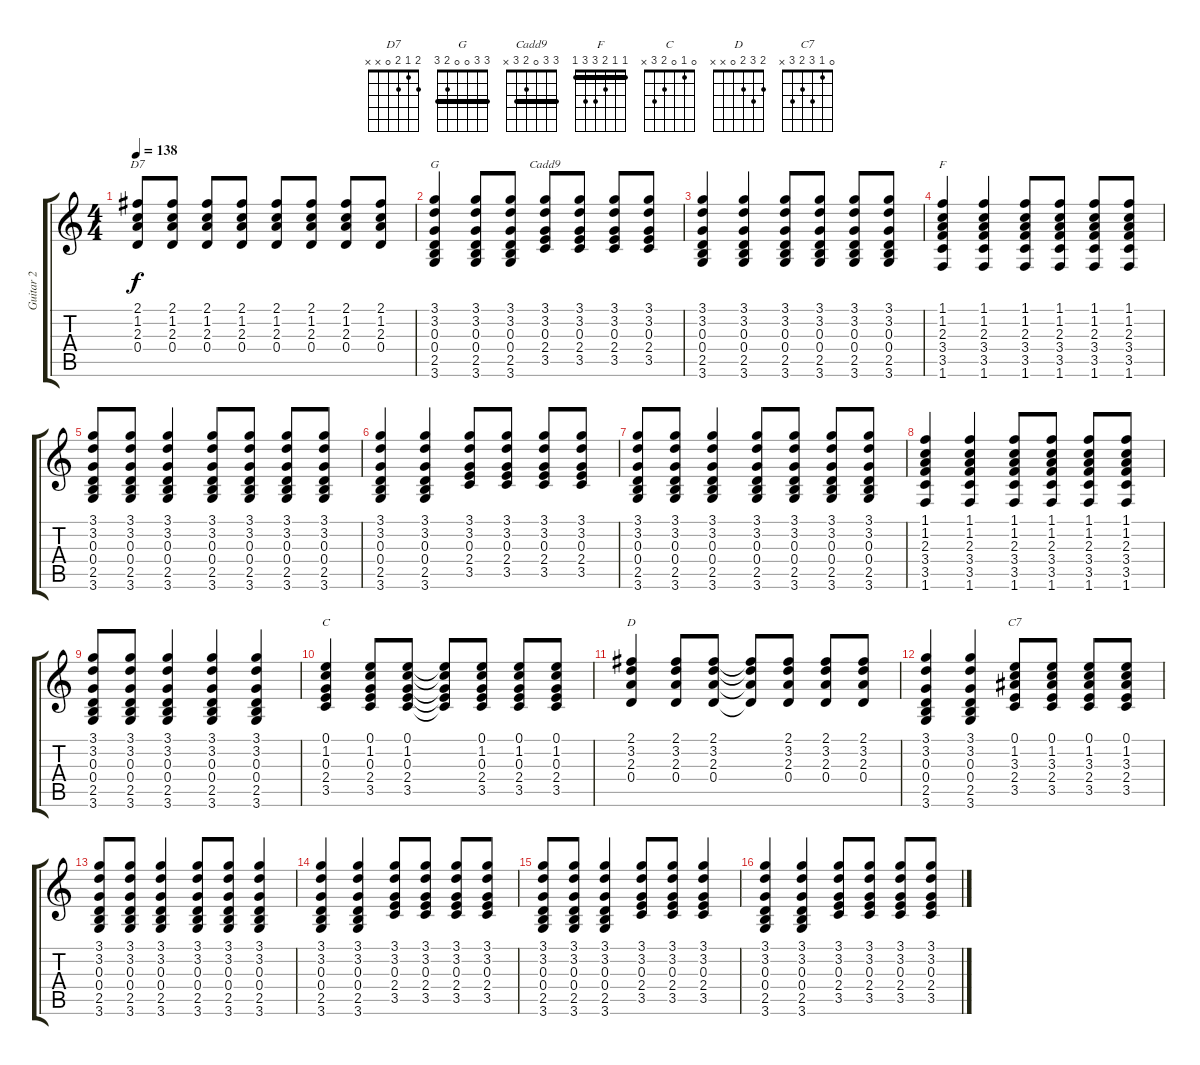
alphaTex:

\track ("Guitar 2" "Guitar 2") {instrument acousticguitarsteel}
\staff {score tabs}
\tuning (E4 B3 G3 D3 A2 E2) {hide}
\chord ("D7" 2 1 2 0 x x)
\chord ("G" 3 3 0 0 2 3) {barre 3}
\chord ("Cadd9" 3 3 0 2 3 x) {barre 3}
\chord ("F" 1 1 2 3 3 1) {barre 1}
\chord ("C" 0 1 0 2 3 x)
\chord ("D" 2 3 2 0 x x)
\chord ("C7" 0 1 3 2 3 x)
\ts (4 4)
\tempo 138
\clef g2
\ks c
(2.1 1.2 2.3 0.4).8{ch "D7" dy f} (2.1 1.2 2.3 0.4).8 (2.1 1.2 2.3 0.4).8 (2.1 1.2 2.3 0.4).8 (2.1 1.2 2.3 0.4).8 (2.1 1.2 2.3 0.4).8 (2.1 1.2 2.3 0.4).8 (2.1 1.2 2.3 0.4).8 |
(3.1 3.2 0.3 0.4 2.5 3.6).4{ch "G"} (3.1 3.2 0.3 0.4 2.5 3.6).8 (3.1 3.2 0.3 0.4 2.5 3.6).8 (3.1 3.2 0.3 2.4 3.5).8{ch "Cadd9"} (3.1 3.2 0.3 2.4 3.5).8 (3.1 3.2 0.3 2.4 3.5).8 (3.1 3.2 0.3 2.4 3.5).8 |
(3.1 3.2 0.3 0.4 2.5 3.6).4 (3.1 3.2 0.3 0.4 2.5 3.6).4 (3.1 3.2 0.3 0.4 2.5 3.6).8 (3.1 3.2 0.3 0.4 2.5 3.6).8 (3.1 3.2 0.3 0.4 2.5 3.6).8 (3.1 3.2 0.3 0.4 2.5 3.6).8 |
(1.1 1.2 2.3 3.4 3.5 1.6).4{ch "F"} (1.1 1.2 2.3 3.4 3.5 1.6).4 (1.1 1.2 2.3 3.4 3.5 1.6).8 (1.1 1.2 2.3 3.4 3.5 1.6).8 (1.1 1.2 2.3 3.4 3.5 1.6).8 (1.1 1.2 2.3 3.4 3.5 1.6).8 |
(3.1 3.2 0.3 0.4 2.5 3.6).8 (3.1 3.2 0.3 0.4 2.5 3.6).8 (3.1 3.2 0.3 0.4 2.5 3.6).4 (3.1 3.2 0.3 0.4 2.5 3.6).8 (3.1 3.2 0.3 0.4 2.5 3.6).8 (3.1 3.2 0.3 0.4 2.5 3.6).8 (3.1 3.2 0.3 0.4 2.5 3.6).8 |
(3.1 3.2 0.3 0.4 2.5 3.6).4 (3.1 3.2 0.3 0.4 2.5 3.6).4 (3.1 3.2 0.3 2.4 3.5).8 (3.1 3.2 0.3 2.4 3.5).8 (3.1 3.2 0.3 2.4 3.5).8 (3.1 3.2 0.3 2.4 3.5).8 |
(3.1 3.2 0.3 0.4 2.5 3.6).8 (3.1 3.2 0.3 0.4 2.5 3.6).8 (3.1 3.2 0.3 0.4 2.5 3.6).4 (3.1 3.2 0.3 0.4 2.5 3.6).8 (3.1 3.2 0.3 0.4 2.5 3.6).8 (3.1 3.2 0.3 0.4 2.5 3.6).8 (3.1 3.2 0.3 0.4 2.5 3.6).8 |
(1.1 1.2 2.3 3.4 3.5 1.6).4 (1.1 1.2 2.3 3.4 3.5 1.6).4 (1.1 1.2 2.3 3.4 3.5 1.6).8 (1.1 1.2 2.3 3.4 3.5 1.6).8 (1.1 1.2 2.3 3.4 3.5 1.6).8 (1.1 1.2 2.3 3.4 3.5 1.6).8 |
(3.1 3.2 0.3 0.4 2.5 3.6).8 (3.1 3.2 0.3 0.4 2.5 3.6).8 (3.1 3.2 0.3 0.4 2.5 3.6).4 (3.1 3.2 0.3 0.4 2.5 3.6).4 (3.1 3.2 0.3 0.4 2.5 3.6).4 |
(0.1 1.2 0.3 2.4 3.5).4{ch "C"} (0.1 1.2 0.3 2.4 3.5).8 (0.1 1.2 0.3 2.4 3.5).8 (0.1{t} 1.2{t} 0.3{t} 2.4{t} 3.5{t}).8 (0.1 1.2 0.3 2.4 3.5).8 (0.1 1.2 0.3 2.4 3.5).8 (0.1 1.2 0.3 2.4 3.5).8 |
(2.1 3.2 2.3 0.4).4{ch "D"} (2.1 3.2 2.3 0.4).8 (2.1 3.2 2.3 0.4).8 (2.1{t} 3.2{t} 2.3{t} 0.4{t}).8 (2.1 3.2 2.3 0.4).8 (2.1 3.2 2.3 0.4).8 (2.1 3.2 2.3 0.4).8 |
(3.1 3.2 0.3 0.4 2.5 3.6).4 (3.1 3.2 0.3 0.4 2.5 3.6).4 (0.1 1.2 3.3 2.4 3.5).8{ch "C7"} (0.1 1.2 3.3 2.4 3.5).8 (0.1 1.2 3.3 2.4 3.5).8 (0.1 1.2 3.3 2.4 3.5).8 |
(3.1 3.2 0.3 0.4 2.5 3.6).8 (3.1 3.2 0.3 0.4 2.5 3.6).8 (3.1 3.2 0.3 0.4 2.5 3.6).4 (3.1 3.2 0.3 0.4 2.5 3.6).8 (3.1 3.2 0.3 0.4 2.5 3.6).8 (3.1 3.2 0.3 0.4 2.5 3.6).4 |
(3.1 3.2 0.3 0.4 2.5 3.6).4 (3.1 3.2 0.3 0.4 2.5 3.6).4 (3.1 3.2 0.3 2.4 3.5).8 (3.1 3.2 0.3 2.4 3.5).8 (3.1 3.2 0.3 2.4 3.5).8 (3.1 3.2 0.3 2.4 3.5).8 |
(3.1 3.2 0.3 0.4 2.5 3.6).8 (3.1 3.2 0.3 0.4 2.5 3.6).8 (3.1 3.2 0.3 0.4 2.5 3.6).4 (3.1 3.2 0.3 2.4 3.5).8 (3.1 3.2 0.3 2.4 3.5).8 (3.1 3.2 0.3 2.4 3.5).4 |
(3.1 3.2 0.3 0.4 2.5 3.6).4 (3.1 3.2 0.3 0.4 2.5 3.6).4 (3.1 3.2 0.3 2.4 3.5).8 (3.1 3.2 0.3 2.4 3.5).8 (3.1 3.2 0.3 2.4 3.5).8 (3.1 3.2 0.3 2.4 3.5).8
